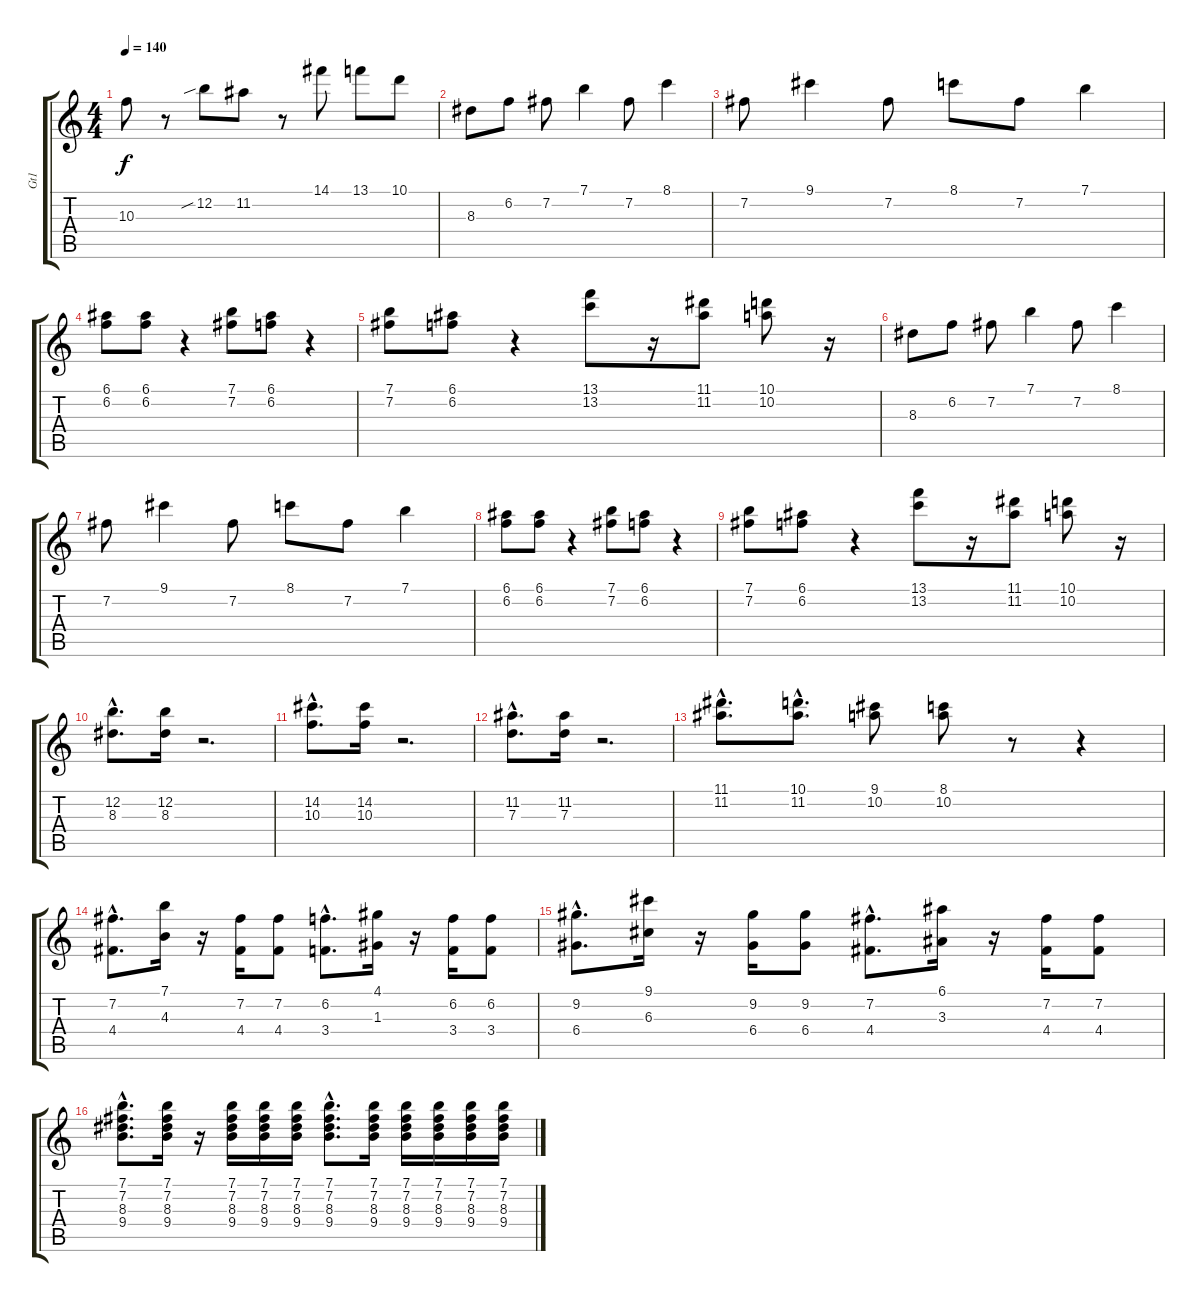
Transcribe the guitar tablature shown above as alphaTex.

\track ("Gt1 " "Gt1 ") {instrument overdrivenguitar}
\staff {score tabs}
\tuning (E4 B3 G3 D3 A2 E2) {hide}
\ts (4 4)
\tempo 140
\clef g2
\ks c
10.3.8{dy f} r.8 12.2{sib}.8 11.2.8 r.8 14.1.8 13.1.8 10.1.8 |
8.3.8 6.2.8 7.2.8 7.1.4 7.2.8 8.1.4 |
7.2.8 9.1.4 7.2.8 8.1.8 7.2.8 7.1.4 |
(6.1 6.2).8 (6.1 6.2).8 r.4 (7.1 7.2).8 (6.1 6.2).8 r.4 |
(7.1 7.2).8 (6.1 6.2).8 r.4 (13.1 13.2).8 r.16 (11.1 11.2).8 (10.1 10.2).8 r.16 |
8.3.8 6.2.8 7.2.8 7.1.4 7.2.8 8.1.4 |
7.2.8 9.1.4 7.2.8 8.1.8 7.2.8 7.1.4 |
(6.1 6.2).8 (6.1 6.2).8 r.4 (7.1 7.2).8 (6.1 6.2).8 r.4 |
(7.1 7.2).8 (6.1 6.2).8 r.4 (13.1 13.2).8 r.16 (11.1 11.2).8 (10.1 10.2).8 r.16 |
(12.2{hac} 8.3{hac}).8{d} (12.2 8.3).16 r.2{d} |
(14.2{hac} 10.3{hac}).8{d} (14.2 10.3).16 r.2{d} |
(11.2{hac} 7.3{hac}).8{d} (11.2 7.3).16 r.2{d} |
(11.1{hac} 11.2{hac}).8{d} (10.1{hac} 11.2{hac}).8{d} (9.1 10.2).8 (8.1 10.2).8 r.8 r.4 |
(7.2{hac} 4.4{hac}).8{d} (7.1 4.3).16 r.16 (7.2 4.4).16 (7.2 4.4).8 (6.2{hac} 3.4{hac}).8{d} (4.1 1.3).16 r.16 (6.2 3.4).16 (6.2 3.4).8 |
(9.2{hac} 6.4{hac}).8{d} (9.1 6.3).16 r.16 (9.2 6.4).16 (9.2 6.4).8 (7.2{hac} 4.4{hac}).8{d} (6.1 3.3).16 r.16 (7.2 4.4).16 (7.2 4.4).8 |
(7.1{hac} 7.2{hac} 8.3{hac} 9.4{hac}).8{d} (7.1 7.2 8.3 9.4).16 r.16 (7.1 7.2 8.3 9.4).16 (7.1 7.2 8.3 9.4).16 (7.1 7.2 8.3 9.4).16 (7.1{hac} 7.2{hac} 8.3{hac} 9.4{hac}).8{d} (7.1 7.2 8.3 9.4).16 (7.1 7.2 8.3 9.4).16 (7.1 7.2 8.3 9.4).16 (7.1 7.2 8.3 9.4).16 (7.1 7.2 8.3 9.4).16
